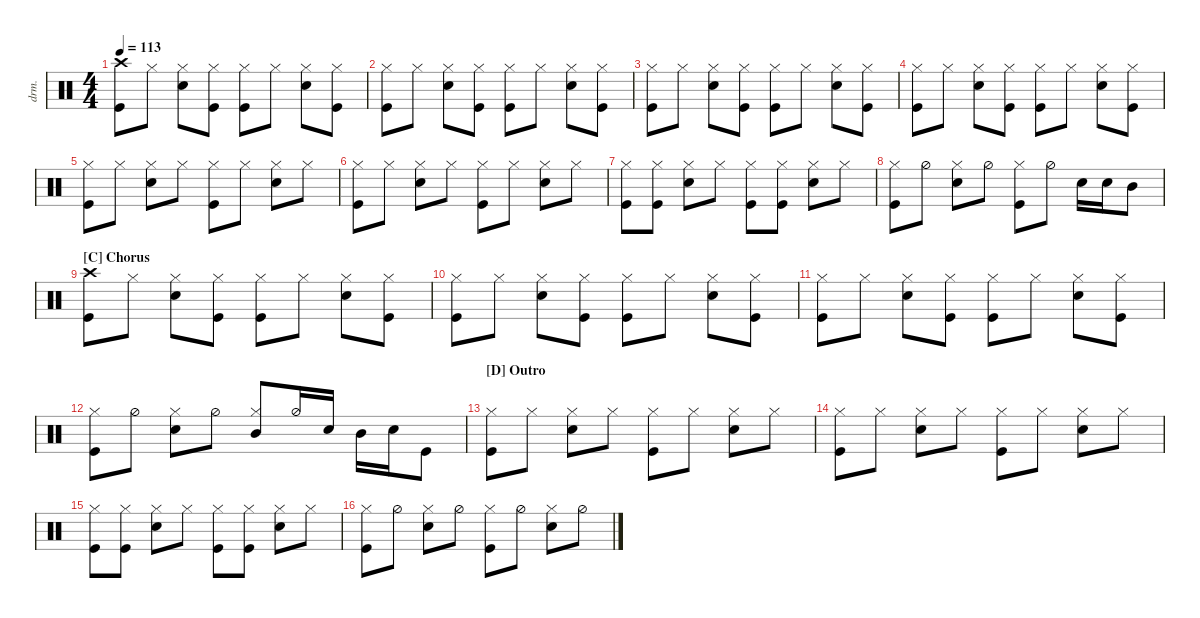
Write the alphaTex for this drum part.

\defaultSystemsLayout 4
\hideDynamics
\bracketExtendMode nobrackets
\otherSystemsTrackNameOrientation horizontal
\track ("Drumkit" "drm.") {instrument percussion}
\staff {score}
\articulation defaults
\ts (4 4)
\tempo 113
\clef neutral
\ks c
("Crash high (hit)" "Kick (hit)").8{dy mf} "Hi-Hat (closed)".8 ("Hi-Hat (closed)" "Snare (hit) 2").8 ("Hi-Hat (closed)" "Kick (hit)").8 ("Hi-Hat (closed)" "Kick (hit)").8 "Hi-Hat (closed)".8 ("Hi-Hat (closed)" "Snare (hit) 2").8 ("Hi-Hat (closed)" "Kick (hit)").8 |
("Kick (hit)" "Hi-Hat (closed)").8 "Hi-Hat (closed)".8 ("Hi-Hat (closed)" "Snare (hit) 2").8 ("Hi-Hat (closed)" "Kick (hit)").8 ("Hi-Hat (closed)" "Kick (hit)").8 "Hi-Hat (closed)".8 ("Hi-Hat (closed)" "Snare (hit) 2").8 ("Hi-Hat (closed)" "Kick (hit)").8 |
("Kick (hit)" "Hi-Hat (closed)").8 "Hi-Hat (closed)".8 ("Hi-Hat (closed)" "Snare (hit) 2").8 ("Hi-Hat (closed)" "Kick (hit)").8 ("Hi-Hat (closed)" "Kick (hit)").8 "Hi-Hat (closed)".8 ("Hi-Hat (closed)" "Snare (hit) 2").8 ("Hi-Hat (closed)" "Kick (hit)").8 |
("Kick (hit)" "Hi-Hat (closed)").8 "Hi-Hat (closed)".8 ("Hi-Hat (closed)" "Snare (hit) 2").8 ("Hi-Hat (closed)" "Kick (hit)").8 ("Hi-Hat (closed)" "Kick (hit)").8 "Hi-Hat (closed)".8 ("Hi-Hat (closed)" "Snare (hit) 2").8 ("Hi-Hat (closed)" "Kick (hit)").8 |
("Hi-Hat (closed)" "Kick (hit)").8 "Hi-Hat (closed)".8 ("Hi-Hat (closed)" "Snare (hit) 2").8 "Hi-Hat (closed)".8 ("Hi-Hat (closed)" "Kick (hit)").8 "Hi-Hat (closed)".8 ("Hi-Hat (closed)" "Snare (hit) 2").8 "Hi-Hat (closed)".8 |
("Hi-Hat (closed)" "Kick (hit)").8 "Hi-Hat (closed)".8 ("Hi-Hat (closed)" "Snare (hit) 2").8 "Hi-Hat (closed)".8 ("Hi-Hat (closed)" "Kick (hit)").8 "Hi-Hat (closed)".8 ("Hi-Hat (closed)" "Snare (hit) 2").8 "Hi-Hat (closed)".8 |
("Hi-Hat (closed)" "Kick (hit)").8 ("Hi-Hat (closed)" "Kick (hit)").8 ("Hi-Hat (closed)" "Snare (hit) 2").8 "Hi-Hat (closed)".8 ("Hi-Hat (closed)" "Kick (hit)").8 ("Hi-Hat (closed)" "Kick (hit)").8 ("Hi-Hat (closed)" "Snare (hit) 2").8 "Hi-Hat (closed)".8 |
("Hi-Hat (closed)" "Kick (hit)").8 "Hi-Hat (half)".8 ("Hi-Hat (closed)" "Snare (hit) 2").8 "Hi-Hat (half)".8 ("Hi-Hat (closed)" "Kick (hit)").8 "Hi-Hat (half)".8 "Snare (hit) 2".16 "Snare (hit) 2".16 "Mid Tom (hit)".8 |
\section ("C" "Chorus")
("Crash high (hit)" "Kick (hit)").8 "Hi-Hat (closed)".8 ("Hi-Hat (closed)" "Snare (hit) 2").8 ("Hi-Hat (closed)" "Kick (hit)").8 ("Hi-Hat (closed)" "Kick (hit)").8 "Hi-Hat (closed)".8 ("Hi-Hat (closed)" "Snare (hit) 2").8 ("Hi-Hat (closed)" "Kick (hit)").8 |
("Kick (hit)" "Hi-Hat (closed)").8 "Hi-Hat (closed)".8 ("Hi-Hat (closed)" "Snare (hit) 2").8 ("Hi-Hat (closed)" "Kick (hit)").8 ("Hi-Hat (closed)" "Kick (hit)").8 "Hi-Hat (closed)".8 ("Hi-Hat (closed)" "Snare (hit) 2").8 ("Hi-Hat (closed)" "Kick (hit)").8 |
("Kick (hit)" "Hi-Hat (closed)").8 "Hi-Hat (closed)".8 ("Hi-Hat (closed)" "Snare (hit) 2").8 ("Hi-Hat (closed)" "Kick (hit)").8 ("Hi-Hat (closed)" "Kick (hit)").8 "Hi-Hat (closed)".8 ("Hi-Hat (closed)" "Snare (hit) 2").8 ("Hi-Hat (closed)" "Kick (hit)").8 |
("Hi-Hat (closed)" "Kick (hit)").8 "Hi-Hat (half)".8 ("Hi-Hat (closed)" "Snare (hit) 2").8 "Hi-Hat (half)".8 ("Hi-Hat (closed)" "Mid Tom (hit)").8 "Hi-Hat (half)".16 "Snare (hit) 2".16 "Mid Tom (hit)".16{beam invert} "Snare (hit) 2".16 "Kick (hit)".8 |
\section ("D" "Outro")
("Hi-Hat (closed)" "Kick (hit)").8 "Hi-Hat (closed)".8 ("Hi-Hat (closed)" "Snare (hit) 2").8 "Hi-Hat (closed)".8 ("Hi-Hat (closed)" "Kick (hit)").8 "Hi-Hat (closed)".8 ("Hi-Hat (closed)" "Snare (hit) 2").8 "Hi-Hat (closed)".8 |
("Hi-Hat (closed)" "Kick (hit)").8 "Hi-Hat (closed)".8 ("Hi-Hat (closed)" "Snare (hit) 2").8 "Hi-Hat (closed)".8 ("Hi-Hat (closed)" "Kick (hit)").8 "Hi-Hat (closed)".8 ("Hi-Hat (closed)" "Snare (hit) 2").8 "Hi-Hat (closed)".8 |
("Hi-Hat (closed)" "Kick (hit)").8 ("Hi-Hat (closed)" "Kick (hit)").8 ("Hi-Hat (closed)" "Snare (hit) 2").8 "Hi-Hat (closed)".8 ("Hi-Hat (closed)" "Kick (hit)").8 ("Hi-Hat (closed)" "Kick (hit)").8 ("Hi-Hat (closed)" "Snare (hit) 2").8 "Hi-Hat (closed)".8 |
("Hi-Hat (closed)" "Kick (hit)").8 "Hi-Hat (half)".8 ("Hi-Hat (closed)" "Snare (hit) 2").8 "Hi-Hat (half)".8 ("Hi-Hat (closed)" "Kick (hit)").8 "Hi-Hat (half)".8 ("Hi-Hat (closed)" "Snare (hit) 2").8 "Hi-Hat (half)".8
